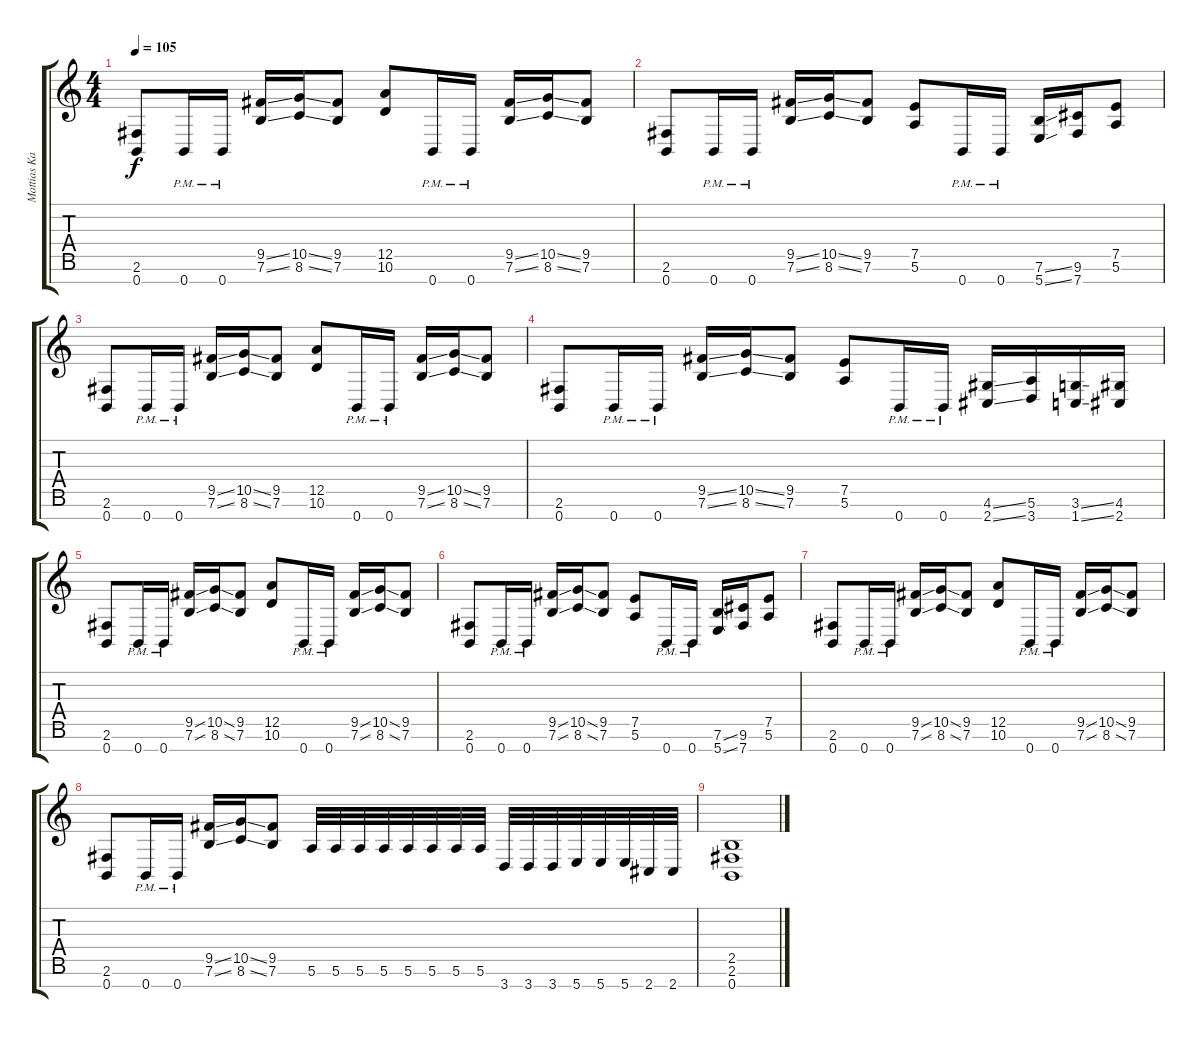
\track ("Mattias Kamijo" "Mattias Ka") {instrument distortionguitar}
\staff {score tabs}
\tuning (E4 B3 G3 D3 A2 E2 B1) {hide}
\ts (4 4)
\tempo 105
\clef g2
\ks c
(2.6 0.7).8{dy f} 0.7{pm}.16 0.7{pm}.16 (9.5{ss} 7.6{ss}).16 (10.5{ss} 8.6{ss}).16 (9.5 7.6).8 (12.5 10.6).8 0.7{pm}.16 0.7{pm}.16 (9.5{ss} 7.6{ss}).16 (10.5{ss} 8.6{ss}).16 (9.5 7.6).8 |
(2.6 0.7).8 0.7{pm}.16 0.7{pm}.16 (9.5{ss} 7.6{ss}).16 (10.5{ss} 8.6{ss}).16 (9.5 7.6).8 (7.5 5.6).8 0.7{pm}.16 0.7{pm}.16 (7.6{ss} 5.7{ss}).16 (9.6 7.7).16 (7.5 5.6).8 |
(2.6 0.7).8 0.7{pm}.16 0.7{pm}.16 (9.5{ss} 7.6{ss}).16 (10.5{ss} 8.6{ss}).16 (9.5 7.6).8 (12.5 10.6).8 0.7{pm}.16 0.7{pm}.16 (9.5{ss} 7.6{ss}).16 (10.5{ss} 8.6{ss}).16 (9.5 7.6).8 |
(2.6 0.7).8 0.7{pm}.16 0.7{pm}.16 (9.5{ss} 7.6{ss}).16 (10.5{ss} 8.6{ss}).16 (9.5 7.6).8 (7.5 5.6).8 0.7{pm}.16 0.7{pm}.16 (4.6{ss} 2.7{ss}).16 (5.6 3.7).16 (3.6{ss} 1.7{ss}).16 (4.6 2.7).16 |
(2.6 0.7).8 0.7{pm}.16 0.7{pm}.16 (9.5{ss} 7.6{ss}).16 (10.5{ss} 8.6{ss}).16 (9.5 7.6).8 (12.5 10.6).8 0.7{pm}.16 0.7{pm}.16 (9.5{ss} 7.6{ss}).16 (10.5{ss} 8.6{ss}).16 (9.5 7.6).8 |
(2.6 0.7).8 0.7{pm}.16 0.7{pm}.16 (9.5{ss} 7.6{ss}).16 (10.5{ss} 8.6{ss}).16 (9.5 7.6).8 (7.5 5.6).8 0.7{pm}.16 0.7{pm}.16 (7.6{ss} 5.7{ss}).16 (9.6 7.7).16 (7.5 5.6).8 |
(2.6 0.7).8 0.7{pm}.16 0.7{pm}.16 (9.5{ss} 7.6{ss}).16 (10.5{ss} 8.6{ss}).16 (9.5 7.6).8 (12.5 10.6).8 0.7{pm}.16 0.7{pm}.16 (9.5{ss} 7.6{ss}).16 (10.5{ss} 8.6{ss}).16 (9.5 7.6).8 |
(2.6 0.7).8 0.7{pm}.16 0.7{pm}.16 (9.5{ss} 7.6{ss}).16 (10.5{ss} 8.6{ss}).16 (9.5 7.6).8 5.6.32 5.6.32 5.6.32 5.6.32 5.6.32 5.6.32 5.6.32 5.6.32 3.7.32 3.7.32 3.7.32 5.7.32 5.7.32 5.7.32 2.7.32 2.7.32 |
(2.5 2.6 0.7).1
